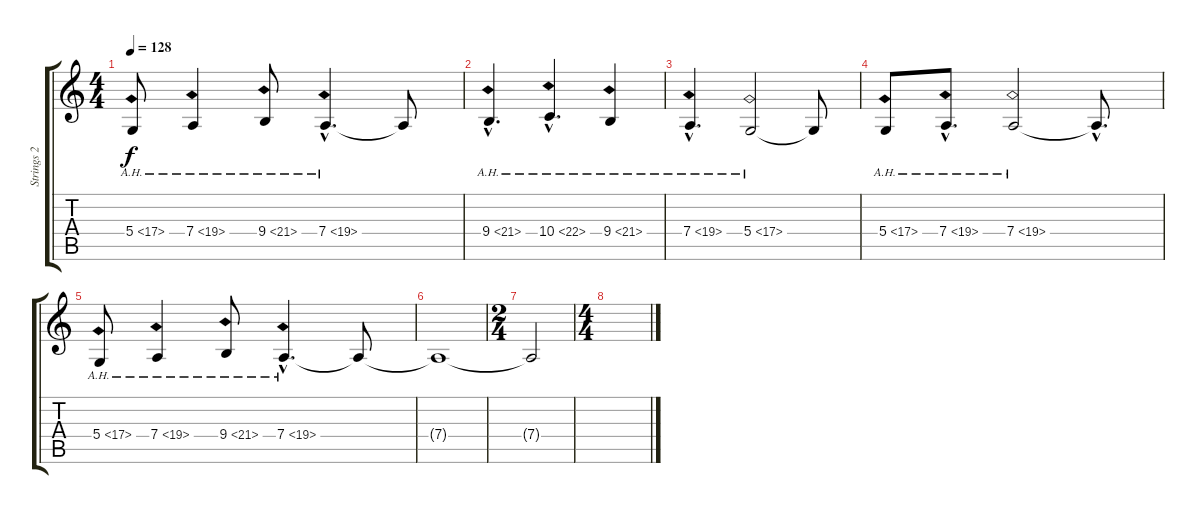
\track ("Strings 2" "Strings 2") {instrument stringensemble1}
\staff {score tabs}
\tuning (E4 B3 G3 D3 A2 E2) {hide}
\ts (4 4)
\tempo 128
\clef g2
\ks c
5.4{ah 12}.8{dy f} 7.4{ah 12}.4 9.4{ah 12}.8 7.4{ah 12 hac}.4{d} 7.4{t}.8 |
9.4{ah 12 hac}.4{d} 10.4{ah 12 hac}.4{d} 9.4{ah 12}.4 |
7.4{ah 12 hac}.4{d} 5.4{ah 12}.2 5.4{t}.8 |
5.4{ah 12}.8 7.4{ah 12 hac}.8{d} 7.4{ah 12}.2 7.4{hac t}.8{d} |
5.4{ah 12}.8 7.4{ah 12}.4 9.4{ah 12}.8 7.4{ah 12 hac}.4{d} 7.4{t}.8 |
7.4{t}.1 |
\ts (2 4)
7.4{t}.2 |
\ts (4 4)
